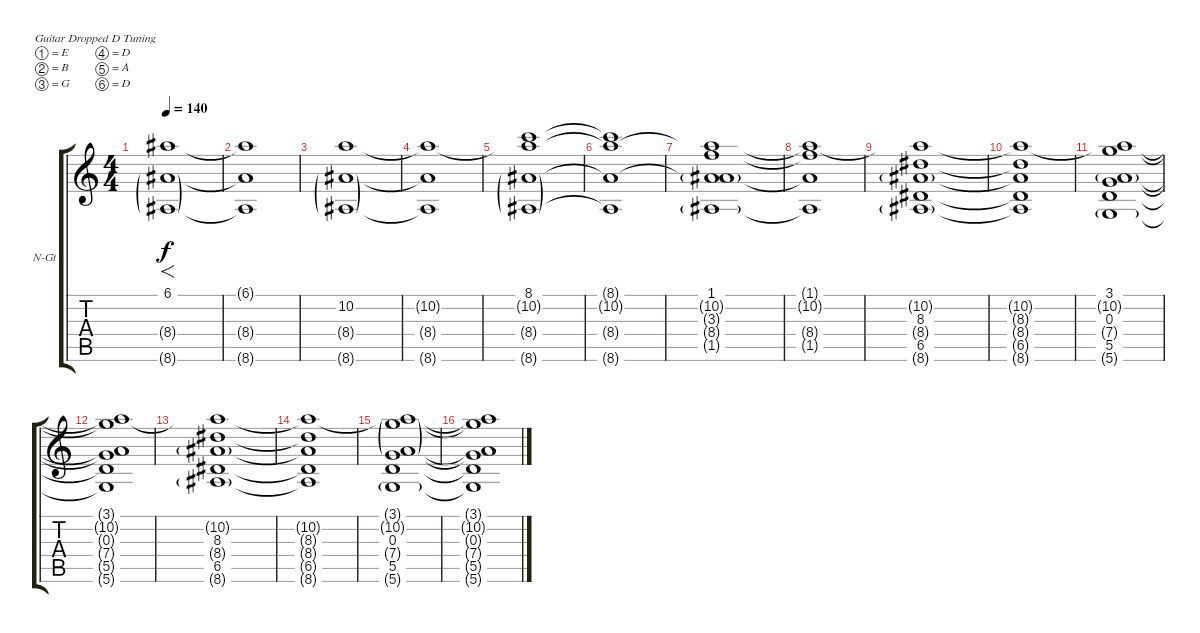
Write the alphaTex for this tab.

\defaultSystemsLayout 4
\bracketExtendMode groupsimilarinstruments
\firstSystemTrackNameOrientation horizontal
\otherSystemsTrackNameOrientation horizontal
\track ("Effects" "N-Gt") {instrument acousticguitarnylon}
\staff {score tabs}
\tuning (E4 B3 G3 D3 A2 D2)
\ts (4 4)
\tempo 140
\clef g2
\ks c
(6.1 8.4{g} 8.6{g}).1{f dy f instrument acousticguitarnylon} |
(6.1{t} 8.4{t} 8.6{t}).1 |
(10.2 8.4{g} 8.6{g}).1 |
(10.2{t} 8.4{t} 8.6{t}).1 |
(8.1 8.4{g} 8.6{g} 10.2{t}).1 |
(8.1{t} 8.4{t} 8.6{t} 10.2{t}).1 |
(1.1 3.3{g} 1.5{g} 8.4{t} 10.2{t}).1 |
(1.1{t} 8.4{t} 1.5{t} 10.2{t}).1 |
(8.3 8.4{g} 6.5 8.6{g} 10.2{t}).1 |
(10.2{t} 8.3{t} 8.4{t} 6.5{t} 8.6{t}).1 |
(3.1 0.3 7.4{g} 5.5 5.6{g} 10.2{t}).1 |
(3.1{t} 0.3{t} 7.4{t} 5.5{t} 5.6{t} 10.2{t}).1 |
(8.3 8.4{g} 6.5 8.6{g} 10.2{t}).1 |
(10.2{t} 8.3{t} 8.4{t} 6.5{t} 8.6{t}).1 |
(3.1{g} 0.3 7.4{g} 5.5 5.6{g} 10.2{t}).1 |
(3.1{t} 0.3{t} 7.4{t} 5.5{t} 5.6{t} 10.2{t}).1
